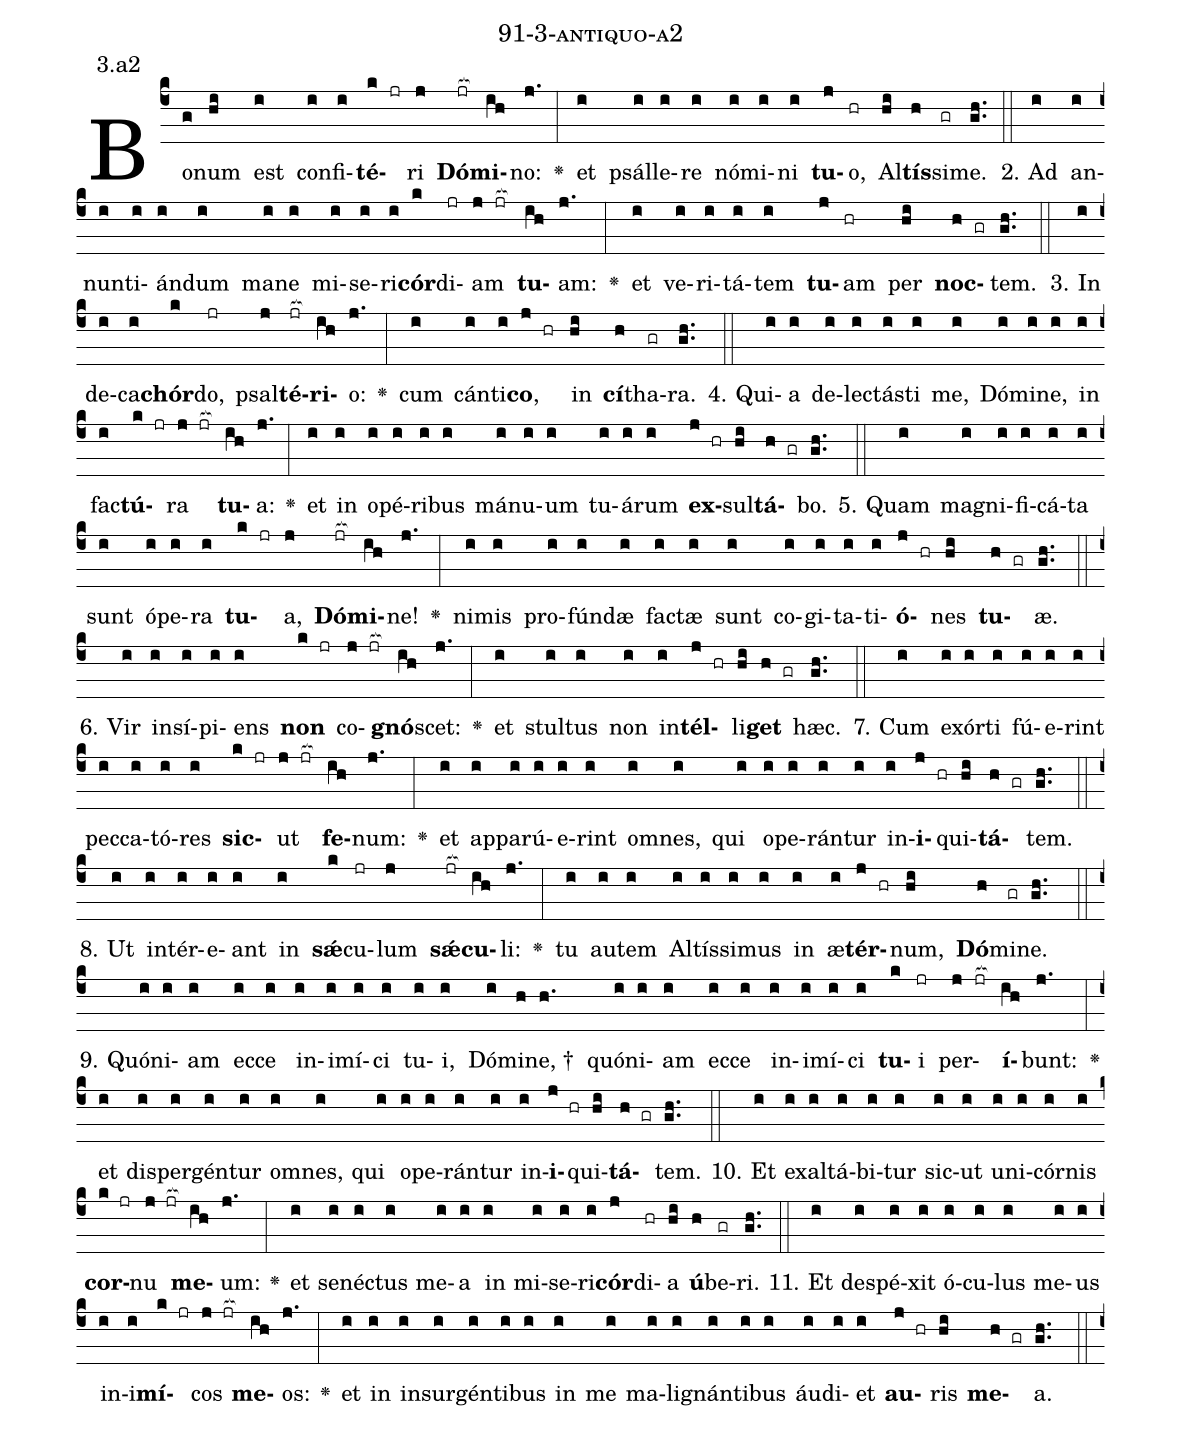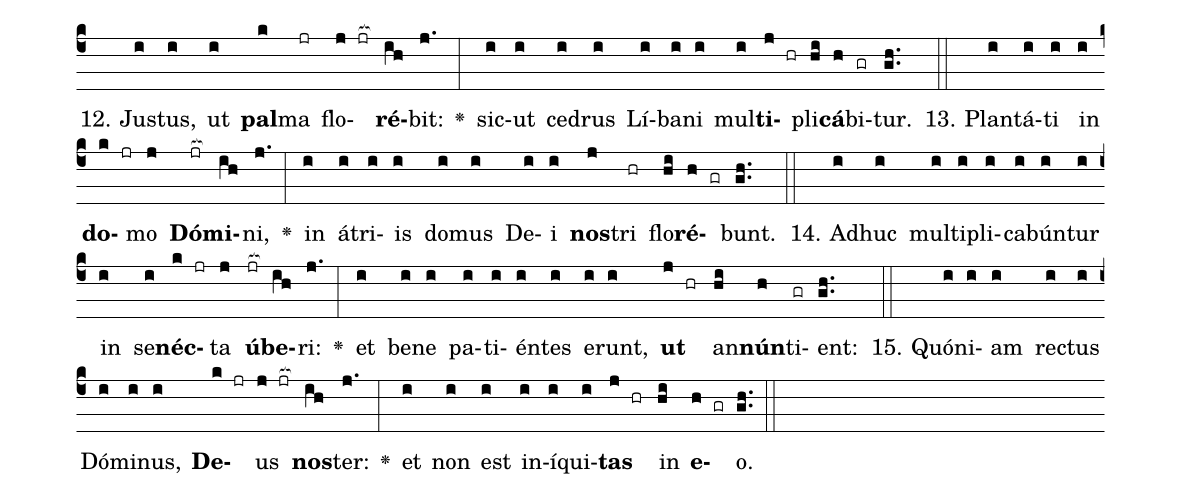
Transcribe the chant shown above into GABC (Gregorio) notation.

name: 91-3-antiquo-a2;
annotation: 3.a2;
%%
(c4)Bo(g)num(hi) est(i) con(i)fi(i)<b>té</b>(k jr)ri(j) <b>Dó</b>(jr[ocb:1{])<b>mi</b>(ih[ocb:0}])no:(j.) <v>\greheightstar</v>(:) et(i) psál(i)le(i)re(i) nó(i)mi(i)ni(i) <b>tu</b>(j)o,(hr) Al(hi)<b>tís</b>(h)si(gr)me.(gh..) (::)
2. Ad(i) an(i)nun(i)ti(i)án(i)dum(i) ma(i)ne(i) mi(i)se(i)ri(i)<b>cór</b>(k)di(jr)am(j jr[ocb:1{]) <b>tu</b>(ih[ocb:0}])am:(j.) <v>\greheightstar</v>(:) et(i) ve(i)ri(i)tá(i)tem(i) <b>tu</b>(j)am(hr) per(hi) <b>noc</b>(h gr)tem.(gh..) (::)
3. In(i) de(i)ca(i)<b>chór</b>(k)do,(jr) psal(j)<b>té</b>(jr[ocb:1{])<b>ri</b>(ih[ocb:0}])o:(j.) <v>\greheightstar</v>(:) cum(i) cán(i)ti(i)<b>co</b>,(j hr) in(hi) <b>cí</b>(h)tha(gr)ra.(gh..) (::)
4. Qui(i)a(i) de(i)lec(i)tás(i)ti(i) me,(i) Dó(i)mi(i)ne,(i) in(i) fac(i)<b>tú</b>(k jr)ra(j jr[ocb:1{]) <b>tu</b>(ih[ocb:0}])a:(j.) <v>\greheightstar</v>(:) et(i) in(i) o(i)pé(i)ri(i)bus(i) má(i)nu(i)um(i) tu(i)á(i)rum(i) <b>ex</b>(j hr)sul(hi)<b>tá</b>(h gr)bo.(gh..) (::)
5. Quam(i) ma(i)gni(i)fi(i)cá(i)ta(i) sunt(i) ó(i)pe(i)ra(i) <b>tu</b>(k jr)a,(j) <b>Dó</b>(jr[ocb:1{])<b>mi</b>(ih[ocb:0}])ne!(j.) <v>\greheightstar</v>(:) ni(i)mis(i) pro(i)fún(i)dæ(i) fac(i)tæ(i) sunt(i) co(i)gi(i)ta(i)ti(i)<b>ó</b>(j hr)nes(hi) <b>tu</b>(h gr)æ.(gh..) (::)
6. Vir(i) in(i)sí(i)pi(i)ens(i) <b>non</b>(k jr) co(j jr[ocb:1{])<b>gnó</b>(ih[ocb:0}])scet:(j.) <v>\greheightstar</v>(:) et(i) stul(i)tus(i) non(i) in(i)<b>tél</b>(j hr)li(hi)<b>get</b>(h gr) hæc.(gh..) (::)
7. Cum(i) ex(i)ór(i)ti(i) fú(i)e(i)rint(i) pec(i)ca(i)tó(i)res(i) <b>sic</b>(k jr)ut(j jr[ocb:1{]) <b>fe</b>(ih[ocb:0}])num:(j.) <v>\greheightstar</v>(:) et(i) ap(i)pa(i)rú(i)e(i)rint(i) om(i)nes,(i) qui(i) o(i)pe(i)rán(i)tur(i) in(i)<b>i</b>(j hr)qui(hi)<b>tá</b>(h gr)tem.(gh..) (::)
8. Ut(i) in(i)tér(i)e(i)ant(i) in(i) <b>sǽ</b>(k)cu(jr)lum(j) <b>sǽ</b>(jr[ocb:1{])<b>cu</b>(ih[ocb:0}])li:(j.) <v>\greheightstar</v>(:) tu(i) au(i)tem(i) Al(i)tís(i)si(i)mus(i) in(i) æ(i)<b>tér</b>(j hr)num,(hi) <b>Dó</b>(h)mi(gr)ne.(gh..) (::)
9. Quón(i)i(i)am(i) ec(i)ce(i) in(i)i(i)mí(i)ci(i) tu(i)i,(i) Dó(i)mi(h)ne, †(h.) quón(i)i(i)am(i) ec(i)ce(i) in(i)i(i)mí(i)ci(i) <b>tu</b>(k)i(jr) per(j jr[ocb:1{])<b>í</b>(ih[ocb:0}])bunt:(j.) <v>\greheightstar</v>(:) et(i) di(i)sper(i)gén(i)tur(i) om(i)nes,(i) qui(i) o(i)pe(i)rán(i)tur(i) in(i)<b>i</b>(j hr)qui(hi)<b>tá</b>(h gr)tem.(gh..) (::)
10. Et(i) ex(i)al(i)tá(i)bi(i)tur(i) sic(i)ut(i) u(i)ni(i)cór(i)nis(i) <b>cor</b>(k jr)nu(j jr[ocb:1{]) <b>me</b>(ih[ocb:0}])um:(j.) <v>\greheightstar</v>(:) et(i) se(i)néc(i)tus(i) me(i)a(i) in(i) mi(i)se(i)ri(i)<b>cór</b>(j)di(hr)a(hi) <b>ú</b>(h)be(gr)ri.(gh..) (::)
11. Et(i) de(i)spé(i)xit(i) ó(i)cu(i)lus(i) me(i)us(i) in(i)i(i)<b>mí</b>(k jr)cos(j jr[ocb:1{]) <b>me</b>(ih[ocb:0}])os:(j.) <v>\greheightstar</v>(:) et(i) in(i) in(i)sur(i)gén(i)ti(i)bus(i) in(i) me(i) ma(i)li(i)gnán(i)ti(i)bus(i) áu(i)di(i)et(i) <b>au</b>(j hr)ris(hi) <b>me</b>(h gr)a.(gh..) (::)
12. Jus(i)tus,(i) ut(i) <b>pal</b>(k)ma(jr) flo(j jr[ocb:1{])<b>ré</b>(ih[ocb:0}])bit:(j.) <v>\greheightstar</v>(:) sic(i)ut(i) ce(i)drus(i) Lí(i)ba(i)ni(i) mul(i)<b>ti</b>(j hr)pli(hi)<b>cá</b>(h)bi(gr)tur.(gh..) (::)
13. Plan(i)tá(i)ti(i) in(i) <b>do</b>(k jr)mo(j) <b>Dó</b>(jr[ocb:1{])<b>mi</b>(ih[ocb:0}])ni,(j.) <v>\greheightstar</v>(:) in(i) á(i)tri(i)is(i) do(i)mus(i) De(i)i(i) <b>nos</b>(j)tri(hr) flo(hi)<b>ré</b>(h gr)bunt.(gh..) (::)
14. Ad(i)huc(i) mul(i)ti(i)pli(i)ca(i)bún(i)tur(i) in(i) se(i)<b>néc</b>(k jr)ta(j) <b>ú</b>(jr[ocb:1{])<b>be</b>(ih[ocb:0}])ri:(j.) <v>\greheightstar</v>(:) et(i) be(i)ne(i) pa(i)ti(i)én(i)tes(i) e(i)runt,(i) <b>ut</b>(j hr) an(hi)<b>nún</b>(h)ti(gr)ent:(gh..) (::)
15. Quón(i)i(i)am(i) rec(i)tus(i) Dó(i)mi(i)nus,(i) <b>De</b>(k jr)us(j jr[ocb:1{]) <b>nos</b>(ih[ocb:0}])ter:(j.) <v>\greheightstar</v>(:) et(i) non(i) est(i) in(i)í(i)qui(i)<b>tas</b>(j hr) in(hi) <b>e</b>(h gr)o.(gh..) (::)
